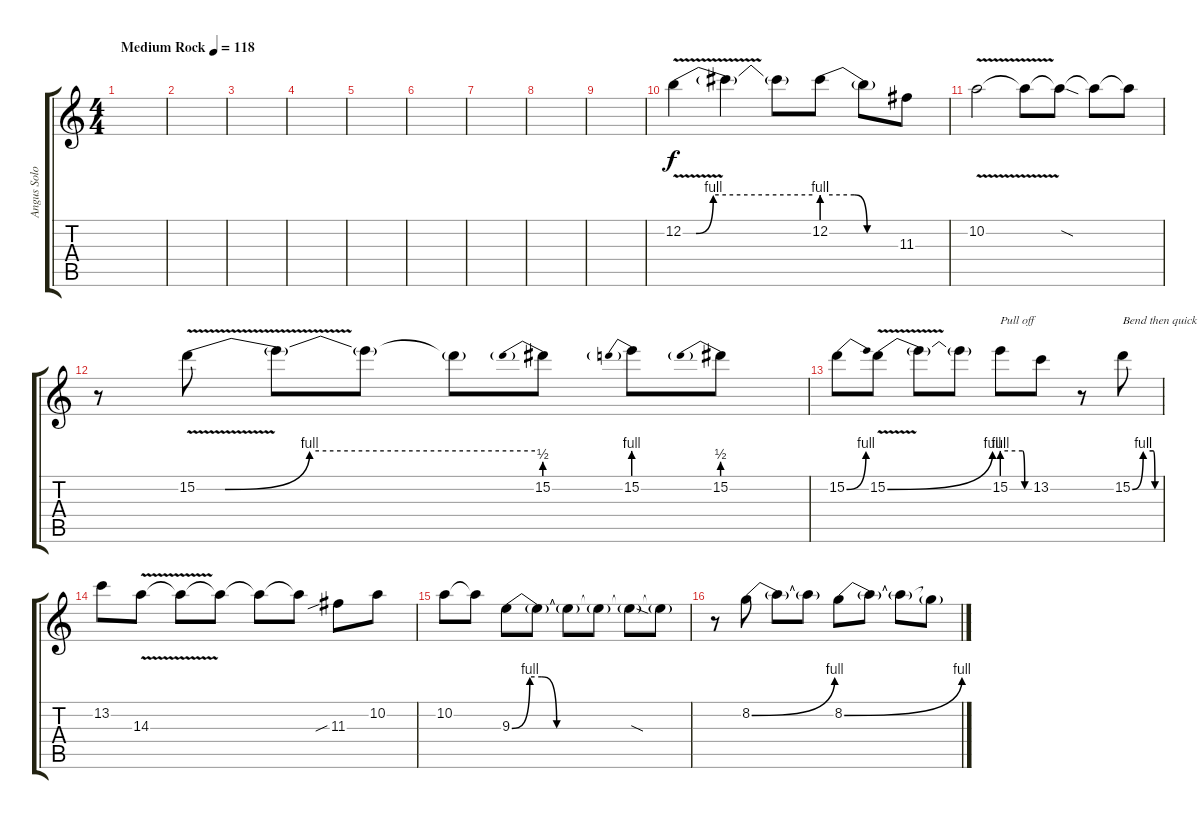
\track ("Angus Solo" "Angus Solo") {instrument overdrivenguitar}
\staff {score tabs}
\tuning (E4 B3 G3 D3 A2 E2) {hide}
\ts (4 4)
\tempo (118 "Medium Rock")
\clef g2
\ks c
|
|
|
|
|
|
|
|
|
12.2{be (custom 0 0 6 0 14 4 60 4) v}.4 12.2{t}.4 12.2{t}.8 12.2{be (custom 0 4 25 4 35 0 60 0)}.8 12.2{t}.8 11.3.8 |
10.2{v}.2 10.2{t}.8 10.2{sod t}.8 10.2{t}.8 10.2{t}.8 |
r.8 15.2{be (custom 0 0 5 0 20 4 60 4) v}.8 15.2{t}.8 15.2{t}.8 15.2{t}.8 15.2{be (prebend 0 2 60 2)}.8 15.2{be (prebend 0 4 60 4)}.8 15.2{be (prebend 0 2 60 2)}.8 |
15.2{be (bend 0 0 60 4)}.8 15.2{be (bend 0 0 60 4) v}.8 15.2{t}.8 15.2{t}.8 15.2{be (custom 0 4 45 4 50 0 60 0)}.8{txt "Pull off"} 13.2.8 r.8 15.2{be (custom 0 0 24 4 46 4 50 0 60 0)}.8{txt "Bend then quick Pull Off"} |
13.2.8 14.3{v}.8 14.3{t}.8 14.3{t}.8 14.3{t}.8 14.3{t}.8 11.3{sib}.8 10.2.8 |
10.2.8 10.2{t}.8 9.3{be (custom 0 0 6 4 10 4 15 0 60 0)}.8 9.3{t}.8 9.3{t}.8 9.3{t}.8 9.3{sod t}.8 9.3{t}.8 |
r.8 8.2{be (bend 0 0 60 4)}.8 8.2{t}.8 8.2{t}.8 8.2{be (bend 0 0 60 4)}.8 8.2{t}.8 8.2{t}.8 8.2{t}.8
